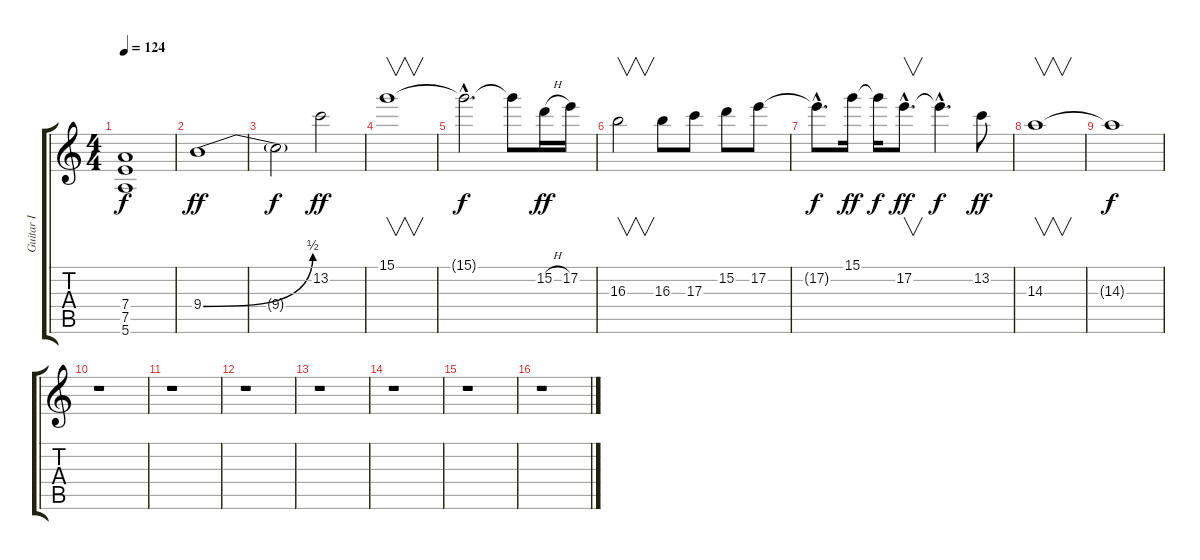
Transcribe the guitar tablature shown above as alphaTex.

\track ("Guitar I" "Guitar I") {instrument overdrivenguitar}
\staff {score tabs}
\tuning (E4 B3 G3 D3 A2 E2) {hide}
\ts (4 4)
\tempo 124
\clef g2
\ks c
(7.4{t} 7.5{t} 5.6{t}).1{dy f} |
9.4{be (bend 0 0 60 2)}.1{dy ff} |
9.4{t}.2{dy f} 13.2.2{dy ff} |
15.1.1{v} |
15.1{hac t}.2{d dy f} 15.1{t}.8 15.2{h}.16{dy ff} 17.2.16 |
16.3.2{v} 16.3.8 17.3.8 15.2.8 17.2.8 |
17.2{hac t}.8{d dy f} 15.1.16{dy ff} 15.1{t}.16{dy f} 17.2{hac}.8{v d dy ff} 17.2{hac t}.4{d dy f} 13.2.8{dy ff} |
14.3.1{v} |
14.3{t}.1{dy f} |
r.1 |
r.1 |
r.1 |
r.1 |
r.1 |
r.1 |
r.1
